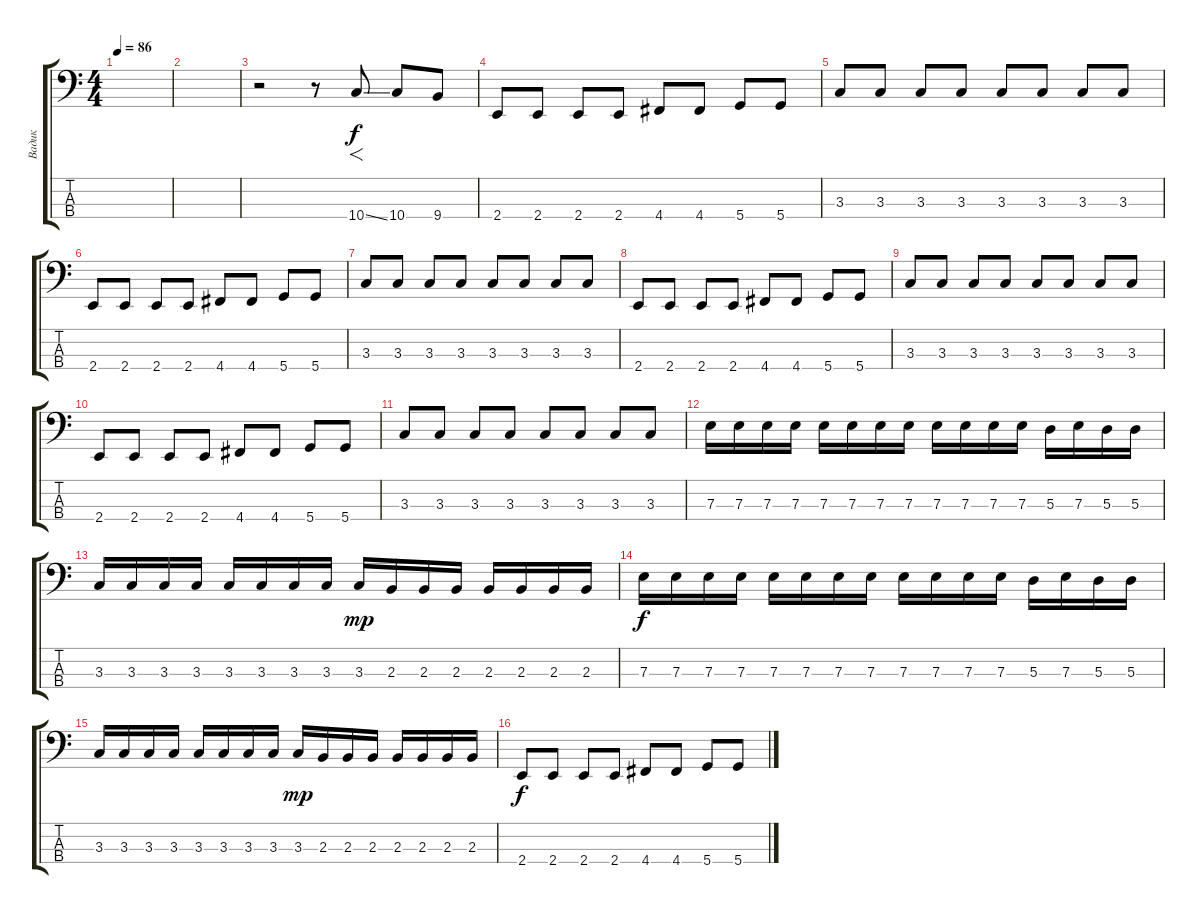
\track ("Вадик" "Вадик") {instrument electricbassfinger}
\staff {score tabs}
\tuning (G2 D2 A1 D1) {hide}
\ts (4 4)
\tempo 86
\clef f4
\ks c
|
|
r.2 r.8 10.4{ss}.8{f} 10.4.8{dy f} 9.4.8 |
2.4.8 2.4.8 2.4.8 2.4.8 4.4.8 4.4.8 5.4.8 5.4.8 |
3.3.8 3.3.8 3.3.8 3.3.8 3.3.8 3.3.8 3.3.8 3.3.8 |
2.4.8 2.4.8 2.4.8 2.4.8 4.4.8 4.4.8 5.4.8 5.4.8 |
3.3.8 3.3.8 3.3.8 3.3.8 3.3.8 3.3.8 3.3.8 3.3.8 |
2.4.8 2.4.8 2.4.8 2.4.8 4.4.8 4.4.8 5.4.8 5.4.8 |
3.3.8 3.3.8 3.3.8 3.3.8 3.3.8 3.3.8 3.3.8 3.3.8 |
2.4.8 2.4.8 2.4.8 2.4.8 4.4.8 4.4.8 5.4.8 5.4.8 |
3.3.8 3.3.8 3.3.8 3.3.8 3.3.8 3.3.8 3.3.8 3.3.8 |
7.3.16 7.3.16 7.3.16 7.3.16 7.3.16 7.3.16 7.3.16 7.3.16 7.3.16 7.3.16 7.3.16 7.3.16 5.3.16 7.3.16 5.3.16 5.3.16 |
3.3.16 3.3.16 3.3.16 3.3.16 3.3.16 3.3.16 3.3.16 3.3.16 3.3.16{dy mp} 2.3.16 2.3.16 2.3.16 2.3.16 2.3.16 2.3.16 2.3.16 |
7.3.16{dy f} 7.3.16 7.3.16 7.3.16 7.3.16 7.3.16 7.3.16 7.3.16 7.3.16 7.3.16 7.3.16 7.3.16 5.3.16 7.3.16 5.3.16 5.3.16 |
3.3.16 3.3.16 3.3.16 3.3.16 3.3.16 3.3.16 3.3.16 3.3.16 3.3.16{dy mp} 2.3.16 2.3.16 2.3.16 2.3.16 2.3.16 2.3.16 2.3.16 |
2.4.8{dy f} 2.4.8 2.4.8 2.4.8 4.4.8 4.4.8 5.4.8 5.4.8
